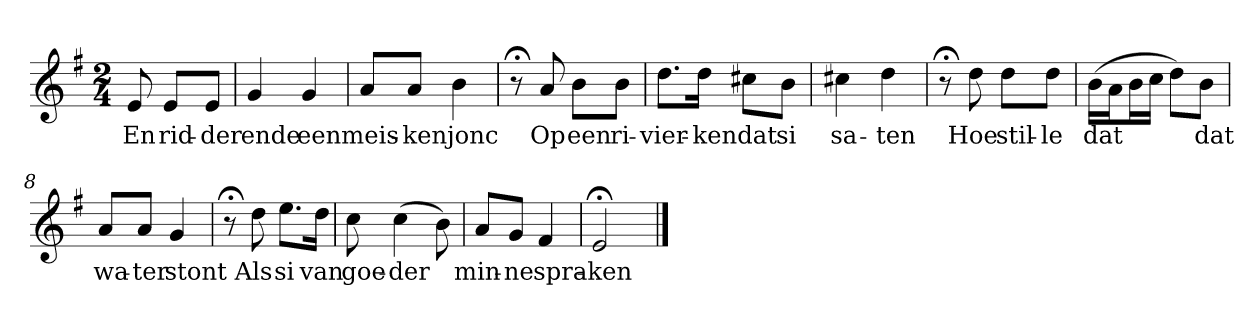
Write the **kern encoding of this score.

**kern	**text
*part1	*part1
*staff1	*staff1
*k[f#]	*
*G:	*
*M2/4	*
*MM120	*
=	=
8e	En
8eL	rid-
8eJ	-der
=1	=1
4g	ende
4g	een
=2	=2
8aL	meis-
8aJ	-ken
4b	jonc
=3	=3
8r;<	.
8a	Op
8bL	een
8bJ	ri-
=4	=4
8.ddL	-vier-
16ddJk	-ken
8cc#XL	dat
8bJ	si
=5	=5
4cc#X	sa-
4dd	-ten
=6	=6
8r;<	.
8dd	Hoe
8ddL	stil-
8ddJ	-le
=7	=7
(16bLL	dat
16aJ	.
16bL	.
16ccJJ	.
8ddL)	.
8bJ	dat
=8	=8
8aL	wa-
8aJ	-ter
4g	stont
=9	=9
8r;<	.
8dd	Als
8.eeL	si
16ddJk	van
=10	=10
8cc	goe-
(4cc	-der
8b)	.
=11	=11
8aL	min-
8gJ	-ne
4f#	spra-
=12	=12
2e;<	-ken
==	==
*-	*-
